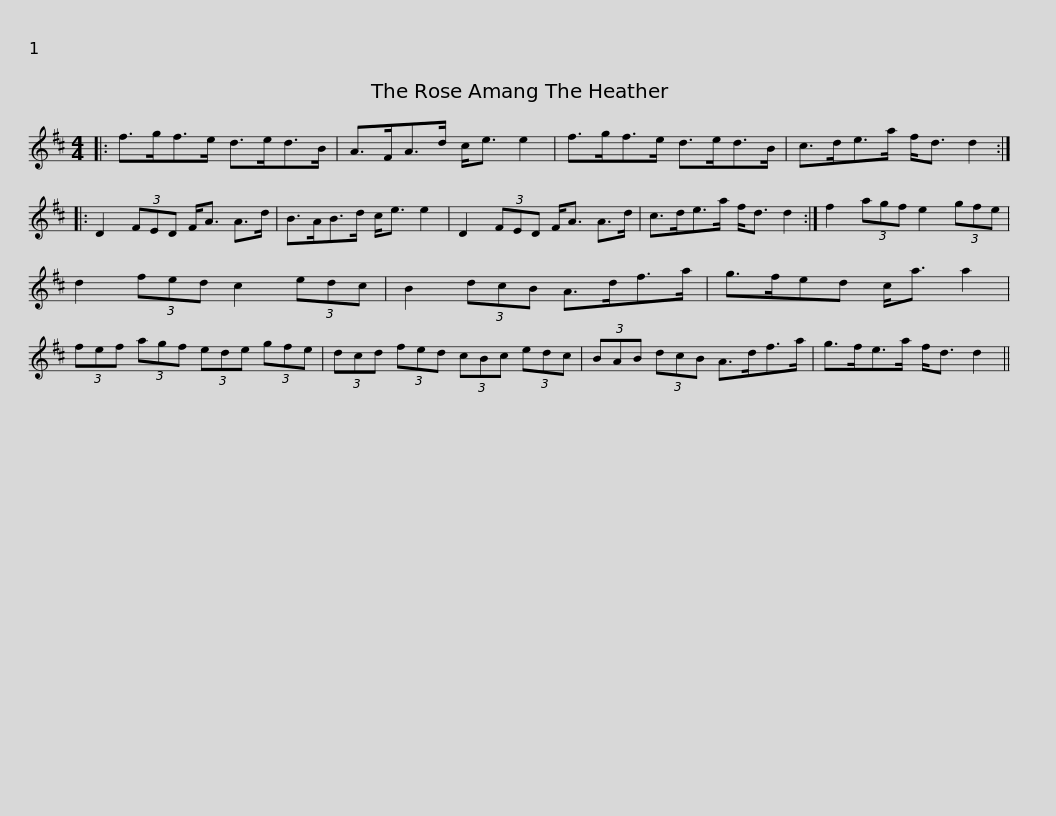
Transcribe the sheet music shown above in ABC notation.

X:1
L:1/8
M:4/4
I:linebreak $
K:D
V:1 treble
V:1
|: f>gf>e d>ed>B | A>FA>d c<e e2 | f>gf>e d>ed>B | c>de>a f<d d2 ::$ D2 (3FED F<A A>d | %5
 B>AB>d c<e e2 | D2 (3FED F<A A>d | c>de>a f<d d2 :| f2 (3agf e2 (3gfe |$ d2 (3fed c2 (3edc | %10
 B2 (3dcB A>df>a | g>fed c<a a2 | (3fef (3agf (3ede (3gfe |$ (3dcd (3fed (3cBc (3edc | (3BAB (3dcB A>df>a | %15
 g>fe>a f<d d2 || %16
